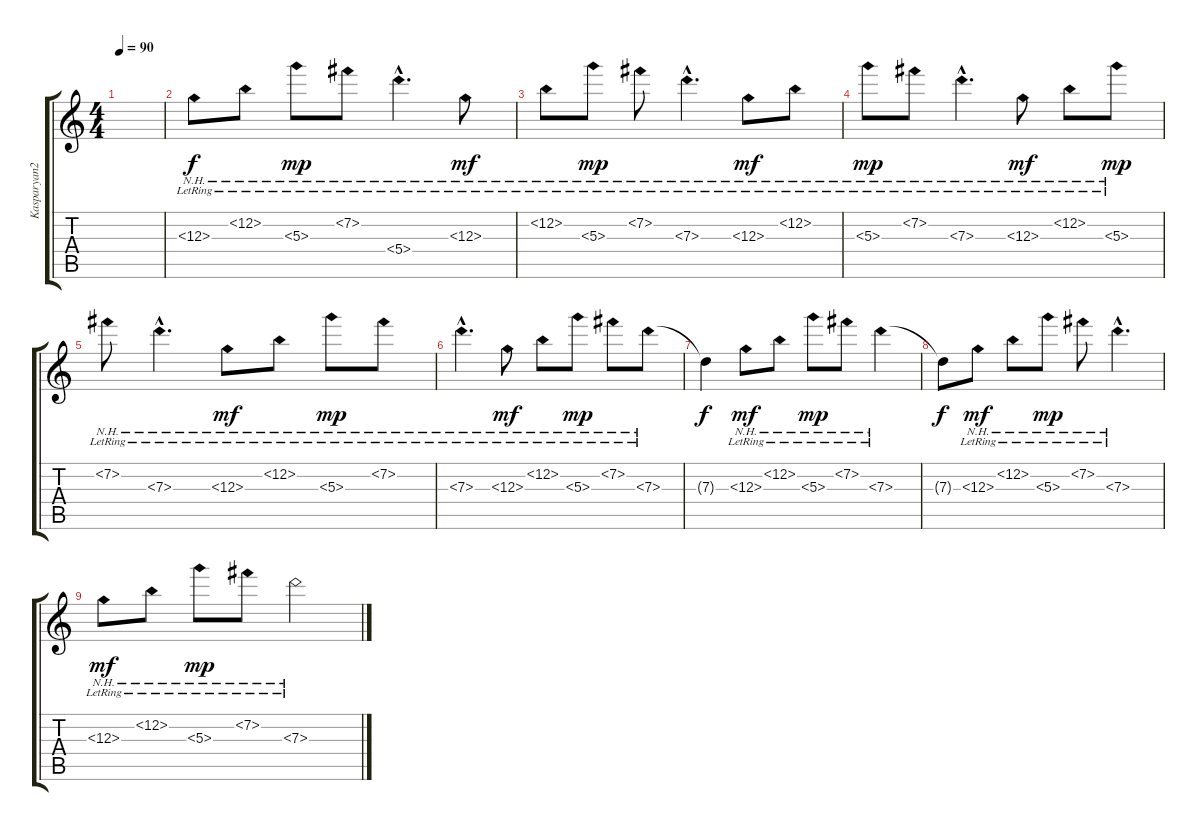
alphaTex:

\track ("Kasparyan2" "Kasparyan2") {instrument acousticguitarnylon}
\staff {score tabs}
\tuning (E4 B3 G3 D3 A2 E2) {hide}
\ts (4 4)
\tempo 90
\clef g2
\ks c
|
12.3{nh lr}.8 12.2{nh lr}.8 5.3{nh lr}.8{dy mp} 7.2{nh lr}.8 5.4{nh hac lr}.4{d} 12.3{nh lr}.8{dy mf} |
12.2{nh lr}.8 5.3{nh lr}.8{dy mp} 7.2{nh lr}.8 7.3{nh hac lr}.4{d} 12.3{nh lr}.8{dy mf} 12.2{nh lr}.8 |
5.3{nh lr}.8{dy mp} 7.2{nh lr}.8 7.3{nh hac lr}.4{d} 12.3{nh lr}.8{dy mf} 12.2{nh lr}.8 5.3{nh lr}.8{dy mp} |
7.2{nh lr}.8 7.3{nh hac lr}.4{d} 12.3{nh lr}.8{dy mf} 12.2{nh lr}.8 5.3{nh lr}.8{dy mp} 7.2{nh lr}.8 |
7.3{nh hac lr}.4{d} 12.3{nh lr}.8{dy mf} 12.2{nh lr}.8 5.3{nh lr}.8{dy mp} 7.2{nh lr}.8 7.3{nh lr}.8 |
7.3{t}.4{dy f} 12.3{nh lr}.8{dy mf} 12.2{nh lr}.8 5.3{nh lr}.8{dy mp} 7.2{nh lr}.8 7.3{nh lr}.4 |
7.3{t}.8{dy f} 12.3{nh lr}.8{dy mf} 12.2{nh lr}.8 5.3{nh lr}.8{dy mp} 7.2{nh lr}.8 7.3{nh hac lr}.4{d} |
12.3{nh lr}.8{dy mf} 12.2{nh lr}.8 5.3{nh lr}.8{dy mp} 7.2{nh lr}.8 7.3{nh lr}.2
